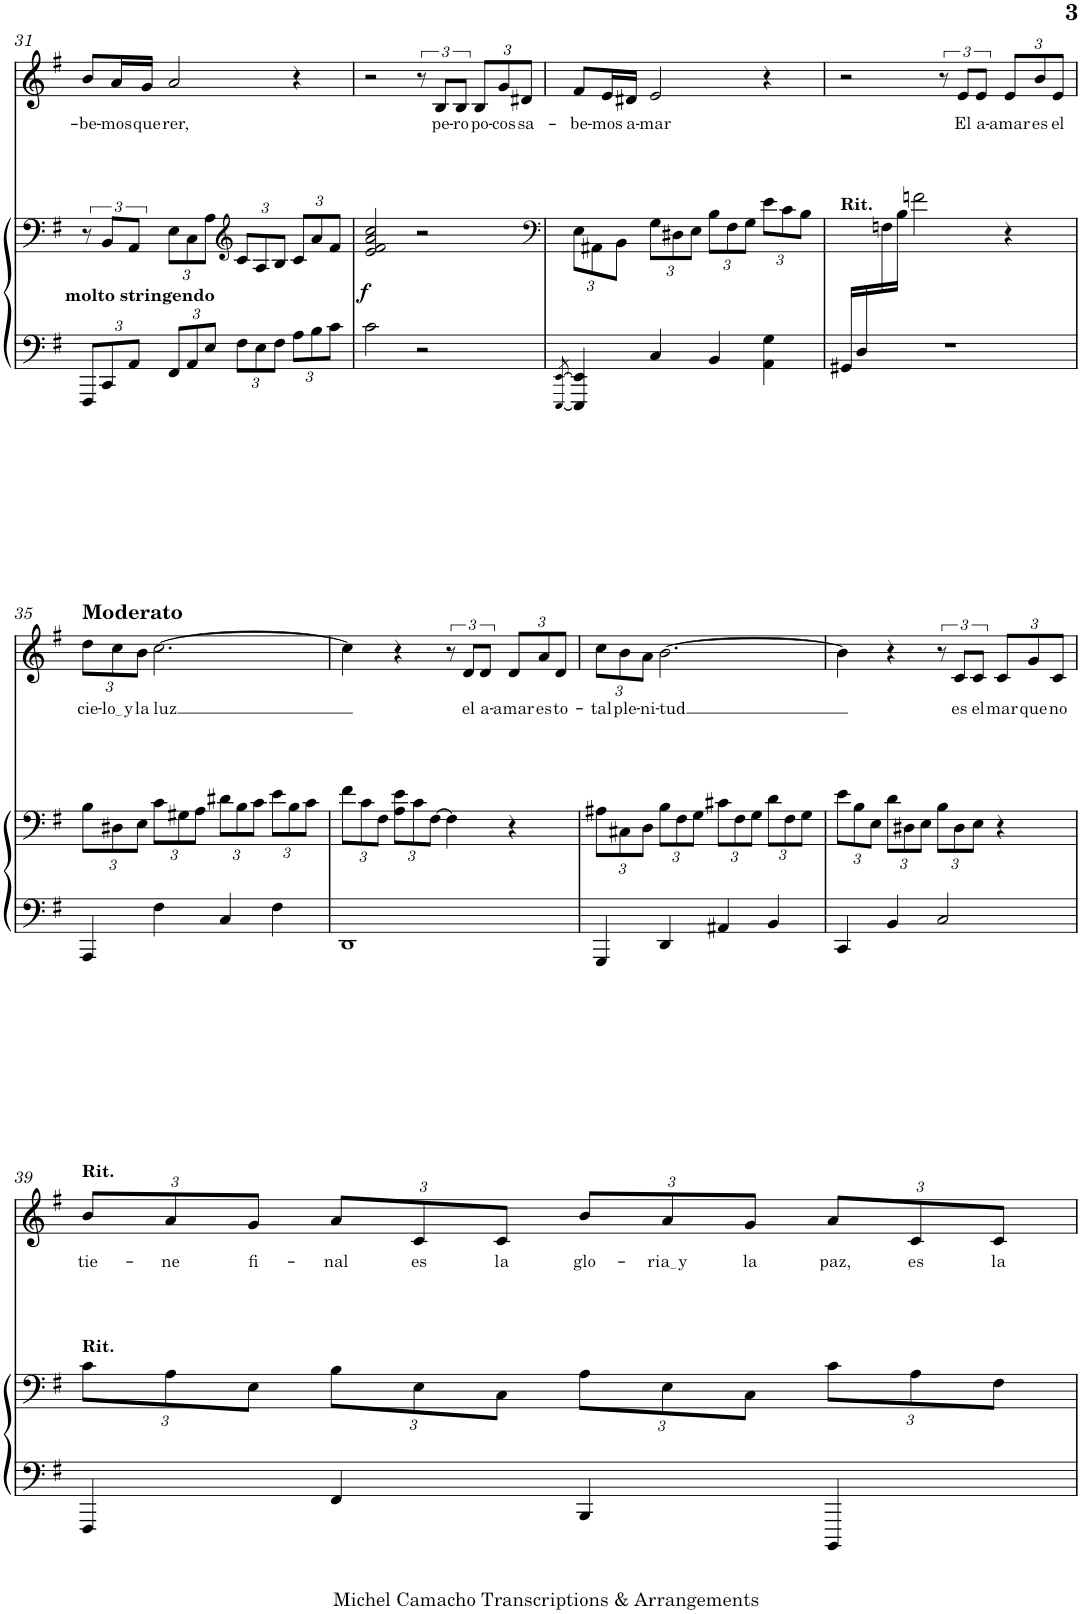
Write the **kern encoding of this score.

**kern	**kern	**dynam	**kern	**text
*part2	*part2	*part2	*part1	*part1
*staff3	*staff2	*staff2/3	*staff1	*staff1
*I"Piano	*	*	*I"Voice	*
*I'Pno	*	*	*	*
!!LO:PB:g=z
*clefF4	*clefF4	*	*clefG2	*
*k[f#]	*k[f#]	*	*k[f#]	*
*M4/4	*M4/4	*	*M4/4	*
*Xbrackettup	*	*	*	*
=31	=31	=31	=31	=31
!	!	!	!	!LO:LY:b
12FFF#/L	12r	.	8b/L	-be-
!	!LO:TX:b:B:t=molto stringendo	!	!	!
12CC/	12BB/L	.	.	.
!	!	!	!	!LO:LY:b
.	.	.	16a/L	-mos
12AA/J	12AA/J	.	.	.
!	!	!	!	!LO:LY:b
.	.	.	16g/JJ	que
*	*Xbrackettup	*	*	*
!	!	!	!	!LO:LY:b
12FF#/L	12E\L	.	2a/	rer,
12AA/	12C\	.	.	.
12E/J	12A\J	.	.	.
*	*clefG2	*	*	*
12F#\L	12c/L	.	.	.
12E\	12A/	.	.	.
12F#\J	12B/J	.	.	.
12A\L	12c/L	.	4r	.
12B\	12a/	.	.	.
12c\J	12f#/J	.	.	.
=32	=32	=32	=32	=32
!	!	!LO:DY:b	!	!
2c\	2e/ 2f#/ 2a/ 2cc/	f	2r	.
2r	2r	.	12r	.
!	!	!	!	!LO:LY:b
.	.	.	12B/L	pe-
!	!	!	!	!LO:LY:b
.	.	.	12B/J	-ro
*	*	*	*Xbrackettup	*
!	!	!	!	!LO:LY:b
.	.	.	12B/L	po-
!	!	!	!	!LO:LY:b
.	.	.	12g/	-cos
!	!	!	!	!LO:LY:b
.	.	.	12d#X/J	sa-
=33	=33	=33	=33	=33
[8qEEE/ [8qEE/	.	.	.	.
*	*clefF4	*	*	*
!	!	!	!	!LO:LY:b
4EEE/] 4EE/]	12E\L	.	8f#/L	-be-
.	12AA#X\	.	.	.
!	!	!	!	!LO:LY:b
.	.	.	16e/L	-mos
.	12BB\J	.	.	.
!	!	!	!	!LO:LY:b
.	.	.	16d#X/JJ	a-
!	!	!	!	!LO:LY:b
4C/	12G\L	.	2e/	-mar
.	12D#X\	.	.	.
.	12E\J	.	.	.
4BB/	12B\L	.	.	.
.	12F#\	.	.	.
.	12G\J	.	.	.
4AA\ 4G\	12e\L	.	4r	.
.	12c\	.	.	.
.	12B\J	.	.	.
=34	=34	=34	=34	=34
*^	*	*	*	*
!	!	!LO:TX:a:B:t=Rit.	!	!	!
16GG#X/LL	1r	8ryy	.	2r	.
16D/	.	.	.	.	.
2..ryy	.	16Fn\	.	.	.
.	.	16B\JJ	.	.	.
.	.	2fn\	.	.	.
*	*	*	*	*brackettup	*
.	.	.	.	12r	.
!	!	!	!	!	!LO:LY:b
.	.	.	.	12e/L	El
!	!	!	!	!	!LO:LY:b
.	.	.	.	12e/J	a-
*	*	*	*	*Xbrackettup	*
!	!	!	!	!	!LO:LY:b
.	.	4r	.	12e/L	-amar
!	!	!	!	!	!LO:LY:b
.	.	.	.	12b/	es
!	!	!	!	!	!LO:LY:b
.	.	.	.	12e/J	el
*v	*v	*	*	*	*
!!LO:LB:g=z
=35	=35	=35	=35	=35
!	!	!	!LO:TX:a:B:t=Moderato	!
!	!	!	!	!LO:LY:b
4AAA/	12B\L	.	12dd\L	cie-
!	!	!	!	!LO:LY:b
.	12D#X\	.	12cc\	lo y
!	!	!	!	!LO:LY:b
.	12E\J	.	12b\J	la
!	!	!	!	!LO:LY:b
4F#\	12c\L	.	[2.cc\	luz
.	12G#X\	.	.	.
.	12A\J	.	.	.
4C/	12d#X\L	.	.	.
.	12B\	.	.	.
.	12c\J	.	.	.
4F#\	12e\L	.	.	.
.	12B\	.	.	.
.	12c\J	.	.	.
=36	=36	=36	=36	=36
1DD	12f#\L	.	4cc\]	.
.	12c\	.	.	.
.	12F#\J	.	.	.
.	12A\ 12e\L	.	4r	.
.	12c\	.	.	.
.	[12F#\J	.	.	.
*	*	*	*brackettup	*
.	4F#\]	.	12r	.
!	!	!	!	!LO:LY:b
.	.	.	12d/L	el
!	!	!	!	!LO:LY:b
.	.	.	12d/J	a-
*	*	*	*Xbrackettup	*
!	!	!	!	!LO:LY:b
.	4r	.	12d/L	-amar
!	!	!	!	!LO:LY:b
.	.	.	12a/	es
!	!	!	!	!LO:LY:b
.	.	.	12d/J	to-
=37	=37	=37	=37	=37
!	!	!	!	!LO:LY:b
4GGG/	12A#X\L	.	12cc\L	-tal
!	!	!	!	!LO:LY:b
.	12C#X\	.	12b\	ple-
!	!	!	!	!LO:LY:b
.	12D\J	.	12a\J	-ni-
!	!	!	!	!LO:LY:b
4DD/	12B\L	.	[2.b\	-tud
.	12F#\	.	.	.
.	12G\J	.	.	.
4AA#X/	12c#X\L	.	.	.
.	12F#\	.	.	.
.	12G\J	.	.	.
4BB/	12d\L	.	.	.
.	12F#\	.	.	.
.	12G\J	.	.	.
=38	=38	=38	=38	=38
4CC/	12e\L	.	4b\]	.
.	12B\	.	.	.
.	12E\J	.	.	.
4BB/	12d\L	.	4r	.
.	12D#X\	.	.	.
.	12E\J	.	.	.
*	*	*	*brackettup	*
2C/	12B\L	.	12r	.
!	!	!	!	!LO:LY:b
.	12D#\	.	12c/L	es
!	!	!	!	!LO:LY:b
.	12E\J	.	12c/J	el
*	*	*	*Xbrackettup	*
!	!	!	!	!LO:LY:b
.	4r	.	12c/L	mar
!	!	!	!	!LO:LY:b
.	.	.	12g/	que
!	!	!	!	!LO:LY:b
.	.	.	12c/J	no
!!LO:LB:g=z
=39	=39	=39	=39	=39
!	!	!	!LO:TX:a:B:t=Rit.	!
!	!LO:TX:a:B:t=Rit.	!	!	!
!	!	!	!	!LO:LY:b
4FFF#/	12c\L	.	12b/L	tie-
!	!	!	!	!LO:LY:b
.	12A\	.	12a/	-ne
!	!	!	!	!LO:LY:b
.	12E\J	.	12g/J	fi-
!	!	!	!	!LO:LY:b
4FF#/	12B\L	.	12a/L	-nal
!	!	!	!	!LO:LY:b
.	12E\	.	12c/	es
!	!	!	!	!LO:LY:b
.	12C\J	.	12c/J	la
!	!	!	!	!LO:LY:b
4BBB/	12A\L	.	12b/L	glo-
!	!	!	!	!LO:LY:b
.	12E\	.	12a/	ria y
!	!	!	!	!LO:LY:b
.	12C\J	.	12g/J	la
!	!	!	!	!LO:LY:b
4BBBB/	12c\L	.	12a/L	paz,
!	!	!	!	!LO:LY:b
.	12A\	.	12c/	es
!	!	!	!	!LO:LY:b
.	12F#\J	.	12c/J	la
=	=	=	=	=
*-	*-	*-	*-	*-
